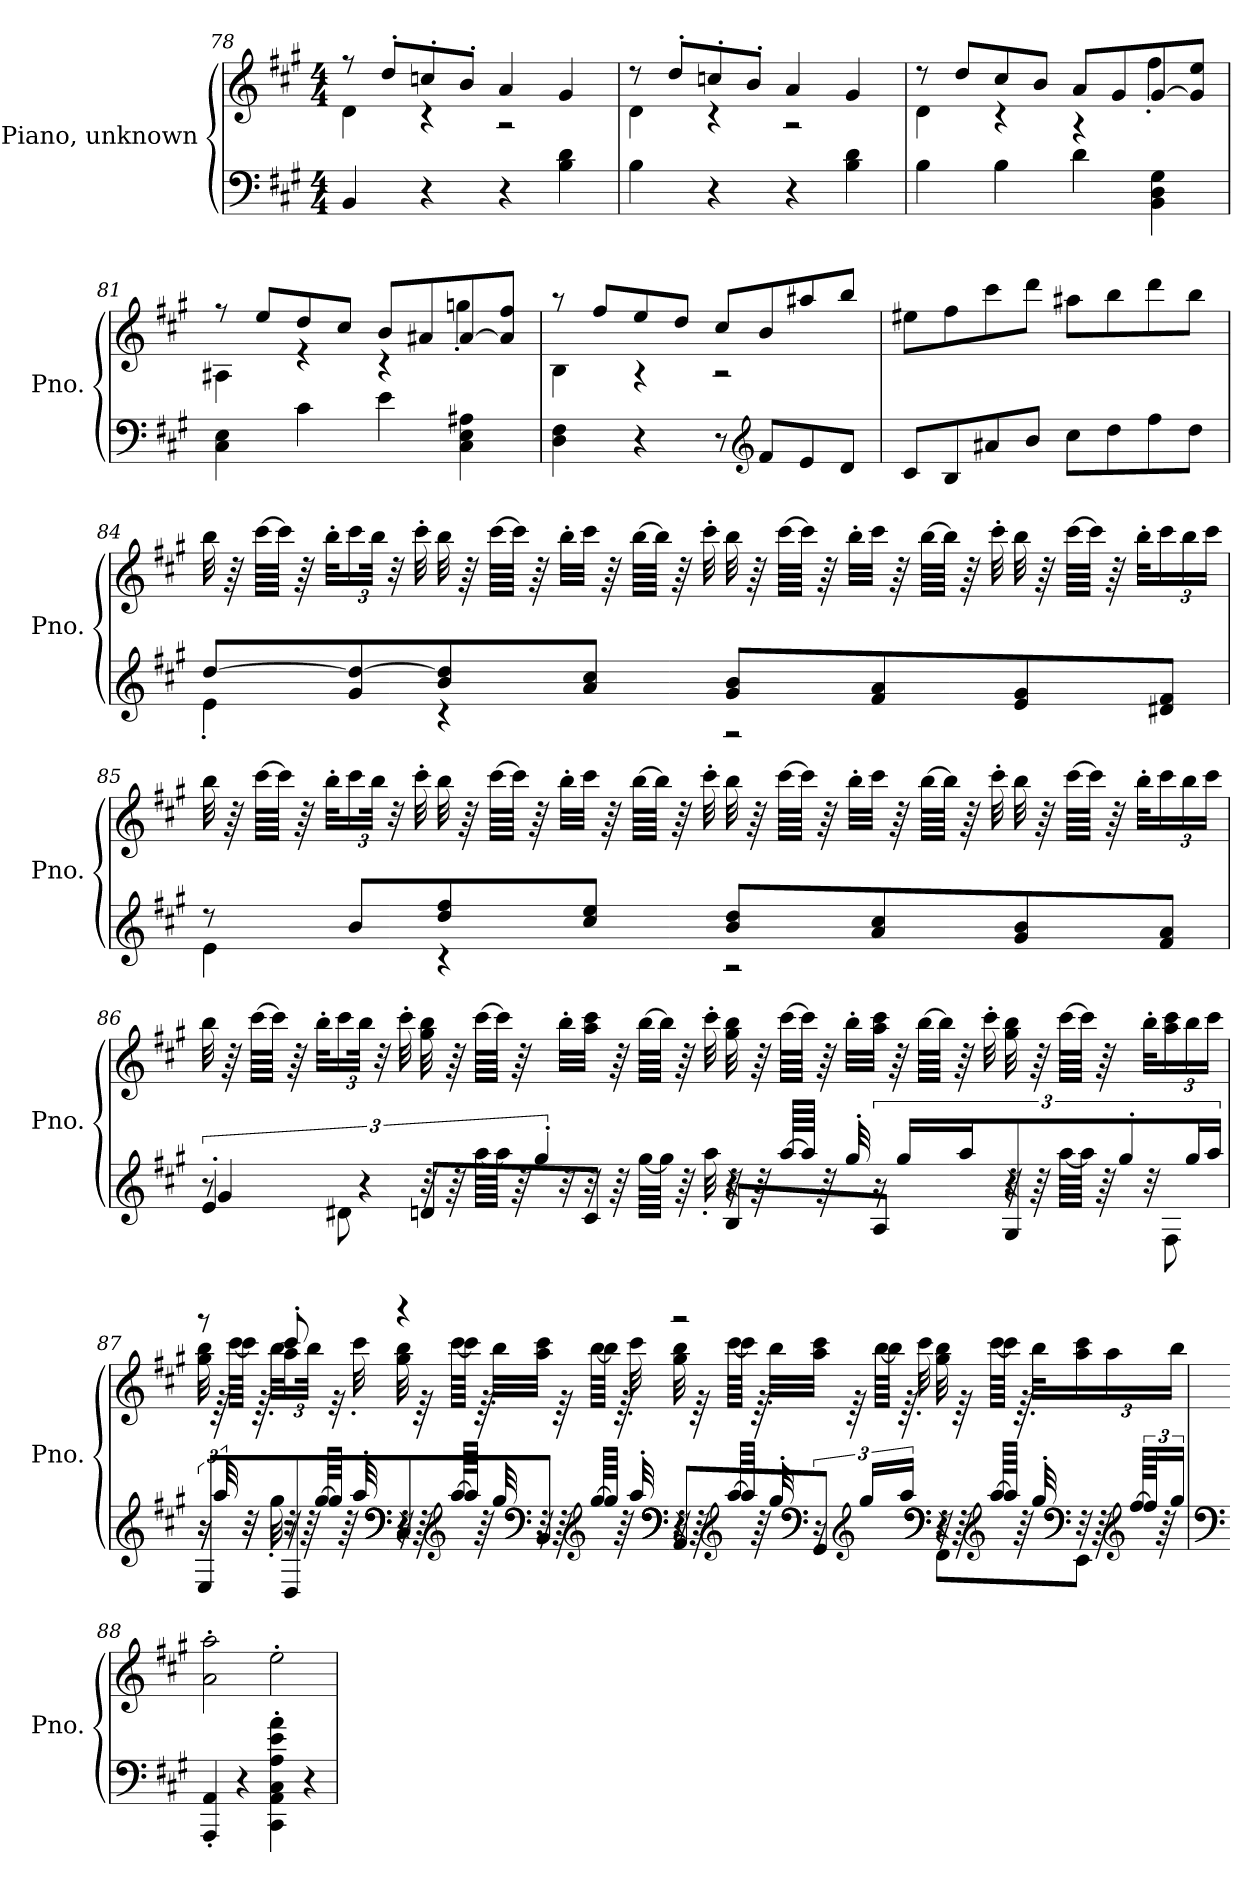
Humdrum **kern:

**kern	**kern
*part1	*part1
*staff2	*staff1
*I"Piano, unknown	*
*I'Pno.	*
!!LO:LB:g=z
*clefF4	*clefG2
*k[f#c#g#]	*k[f#c#g#]
*M4/4	*M4/4
=78	=78
*	*^
4BB/	8r	4d\
.	8dd'/L	.
4r	8ccn'/	4r
.	8b'/J	.
4r	4a/	2r
4B\ 4d\	4g#/	.
=79	=79	=79
4B\	8r	4d\
.	8dd'/L	.
4r	8ccn'/	4r
.	8b'/J	.
4r	4a/	2r
4B\ 4d\	4g#/	.
=80	=80	=80
4B\	8r	4d\
.	8dd/L	.
4B\	8cc#/	4r
.	8b/J	.
4d\	8a/L	4r
.	8g#/	.
4BB\ 4D\ 4G#\	[8g#/	4ff#'\
.	8g#/] 8ee/J	.
=81	=81	=81
4C#\ 4E\	8r	4A#X\
.	8ee/L	.
4c#\	8dd/	4r
.	8cc#/J	.
4e\	8b/L	4r
.	8a#X/	.
4C#\ 4E\ 4A#X\	[8a#/	4ggn'\
.	8a#/] 8ff#/J	.
!!LO:LB:g=z	!!
=82	=82	=82
4D\ 4F#\	8r	4B\
.	8ff#/L	.
4r	8ee/	4r
.	8dd/J	.
8r	8cc#/L	2r
*clefG2	*	*
8f#/L	8b/	.
8e/	8aa#X/	.
8d/J	8bb/J	.
*	*v	*v
=83	=83
8c#/L	8ee#X\L
8B/	8ff#\
8a#X/	8ccc#\
8b/J	8ddd\J
8cc#\L	8aa#X\L
8dd\	8bb\
8ff#\	8ddd\
8dd\J	8bb\J
!!LO:LB:g=z
=84	=84
*^	*
[8dd/L	4e'\	32bb\
.	.	64r
.	.	[64ccc#\LLLL
.	.	64ccc#\JJJJ]
.	.	64r
.	.	32bb'\KLL
*	*	*Xbrackettup
8g#/ 8dd/_	.	24ccc#\
.	.	48bb\JJk
.	.	32r
.	.	32ccc#'\
8b/ 8dd/]	4r	32bb\
.	.	64r
.	.	[64ccc#\LLLL
.	.	64ccc#\JJJJ]
.	.	64r
.	.	32bb'\LLL
8a/ 8cc#/J	.	32ccc#\JJJ
.	.	64r
.	.	[64bb\LLLL
.	.	64bb\JJJJ]
.	.	64r
.	.	32ccc#'\
8g#/ 8b/L	2r	32bb\
.	.	64r
.	.	[64ccc#\LLLL
.	.	64ccc#\JJJJ]
.	.	64r
.	.	32bb'\LLL
8f#/ 8a/	.	32ccc#\JJJ
.	.	64r
.	.	[64bb\LLLL
.	.	64bb\JJJJ]
.	.	64r
.	.	32ccc#'\
8e/ 8g#/	.	32bb\
.	.	64r
.	.	[64ccc#\LLLL
.	.	64ccc#\JJJJ]
.	.	64r
.	.	32bb'\KLL
8d#X/ 8f#/J	.	24ccc#\
.	.	24bb\
.	.	24ccc#\JJ
!!LO:LB:g=z
=85	=85	=85
8r	4e\	32bb\
.	.	64r
.	.	[64ccc#\LLLL
.	.	64ccc#\JJJJ]
.	.	64r
.	.	32bb'\KLL
8b/L	.	24ccc#\
.	.	48bb\JJk
.	.	32r
.	.	32ccc#'\
8dd/ 8ff#/	4r	32bb\
.	.	64r
.	.	[64ccc#\LLLL
.	.	64ccc#\JJJJ]
.	.	64r
.	.	32bb'\LLL
8cc#/ 8ee/J	.	32ccc#\JJJ
.	.	64r
.	.	[64bb\LLLL
.	.	64bb\JJJJ]
.	.	64r
.	.	32ccc#'\
8b/ 8dd/L	2r	32bb\
.	.	64r
.	.	[64ccc#\LLLL
.	.	64ccc#\JJJJ]
.	.	64r
.	.	32bb'\LLL
8a/ 8cc#/	.	32ccc#\JJJ
.	.	64r
.	.	[64bb\LLLL
.	.	64bb\JJJJ]
.	.	64r
.	.	32ccc#'\
8g#/ 8b/	.	32bb\
.	.	64r
.	.	[64ccc#\LLLL
.	.	64ccc#\JJJJ]
.	.	64r
.	.	32bb'\KLL
8f#/ 8a/J	.	24ccc#\
.	.	24bb\
.	.	24ccc#\JJ
!!LO:PB:g=z
=86	=86	=86
*	*^	*
6e'/	8r	4g#/	32bb\
.	.	.	64r
.	.	.	[64ccc#\LLLL
.	.	.	64ccc#\JJJJ]
.	.	.	64r
.	.	.	32bb'\KLL
.	8d#X\	.	24ccc#\
6r	.	.	48bb\JJk
.	.	.	32r
.	.	.	32ccc#'\
.	32r	8dn/L	32gg#\ 32bb\
.	64r	.	64r
.	[64aa\LLLL	.	[64ccc#\LLLL
.	64aa\JJJJ]	.	64ccc#\JJJJ]
.	64r	.	64r
6gg#'/	.	.	.
.	32r	.	32bb'\LLL
.	32r	8c#/J	32aa\ 32ccc#\JJJ
.	64r	.	64r
.	[64gg#\LLLL	.	[64bb\LLLL
.	64gg#\JJJJ]	.	64bb\JJJJ]
.	64r	.	64r
.	32aa'\	.	32ccc#'\
32r	4r	8B/L	32gg#\ 32bb\
64r	.	.	64r
[64aa/LLLL	.	.	[64ccc#\LLLL
64aa/JJJJ]	.	.	64ccc#\JJJJ]
64r	.	.	64r
32gg#'/	.	.	32bb'\LLL
24r	.	8A/J	32aa\ 32ccc#\JJJ
.	.	.	64r
24gg#/LL	.	.	.
.	.	.	[64bb\LLLL
.	.	.	64bb\JJJJ]
.	.	.	64r
24aa/J	.	.	.
.	.	.	32ccc#'\
*Xbrackettup	*	*	*
12G#/	32r	4r	32gg#\ 32bb\
.	64r	.	64r
.	[64aa\LLLL	.	[64ccc#\LLLL
.	64aa\JJJJ]	.	64ccc#\JJJJ]
.	64r	.	64r
12gg#'/	.	.	.
.	32r	.	32bb'\KLL
.	8F#\	.	24aa\ 24ccc#\
24gg#/L	.	.	24bb\
24aa/JJ	.	.	24ccc#\JJ
!!LO:LB:g=z
=87	=87	=87	=87
*brackettup	*	*	*
*	*	*	*^
24r	16r	8E/L	8r	32gg#\ 32bb\
.	.	.	.	64r
48aa/	.	.	.	.
.	.	.	.	[64ccc#\LLLL
16r	32r	.	.	64ccc#\JJJJ]
.	.	.	.	64r
.	32gg#'\	.	.	32bb'\KLL
32r	8r	8D/	8ccc#'/	24aa\
64r	.	.	.	.
.	.	.	.	48bb\JJk
[64gg#/LLLL	.	.	.	.
64gg#/JJJJ]	.	.	.	32r
64r	.	.	.	.
32aa'/	.	.	.	32ccc#'\
*clefF4	*	*	*	*
32r	4r	8C#/	4r	32gg#\ 32bb\
64r	.	.	.	64r
*clefG2	*	*	*	*
[64aa/LLLL	.	.	.	[64ccc#\LLLL
64aa/JJJJ]	.	.	.	64ccc#\JJJJ]
64r	.	.	.	64r
32gg#'/	.	.	.	32bb'\LLL
*clefF4	*	*	*	*
32r	.	8BB/J	.	32aa\ 32ccc#\JJJ
64r	.	.	.	64r
*clefG2	*	*	*	*
[64gg#/LLLL	.	.	.	[64bb\LLLL
64gg#/JJJJ]	.	.	.	64bb\JJJJ]
64r	.	.	.	64r
32aa'/	.	.	.	32ccc#'\
*clefF4	*	*	*	*
32r	4r	8AA/L	2r	32gg#\ 32bb\
64r	.	.	.	64r
*clefG2	*	*	*	*
[64aa/LLLL	.	.	.	[64ccc#\LLLL
64aa/JJJJ]	.	.	.	64ccc#\JJJJ]
64r	.	.	.	64r
32gg#'/	.	.	.	32bb'\LLL
*clefF4	*	*	*	*
24r	.	8GG#/J	.	32aa\ 32ccc#\JJJ
.	.	.	.	64r
*clefG2	*	*	*	*
24gg#/LL	.	.	.	.
.	.	.	.	[64bb\LLLL
.	.	.	.	64bb\JJJJ]
.	.	.	.	64r
24aa/JJ	.	.	.	.
.	.	.	.	32ccc#'\
*clefF4	*	*	*	*
32r	8FF#\L	4r	.	32gg#\ 32bb\
64r	.	.	.	64r
*clefG2	*	*	*	*
[64aa/LLLL	.	.	.	[64ccc#\LLLL
64aa/JJJJ]	.	.	.	64ccc#\JJJJ]
64r	.	.	.	64r
32gg#'/	.	.	.	32bb'\KLL
*clefF4	*	*	*	*
32r	8EE\J	.	.	24aa\ 24ccc#\
64r	.	.	.	.
.	.	.	.	24aa\
*clefG2	*	*	*	*
[64ff#/LLLL	.	.	.	.
96ff#/JJJJ]	.	.	.	.
96r	.	.	.	.
24gg#/	.	.	.	24bb\JJ
*v	*v	*v	*	*
*	*v	*v
!!LO:LB:g=z
=88	=88
*clefF4	*
4AAA/' 4AA/'	2a\' 2aa\'
4r	.
4CC#\' 4AA\' 4C#\' 4A\' 4e\' 4a\'	2ee'\
4r	.
=	=
*-	*-
